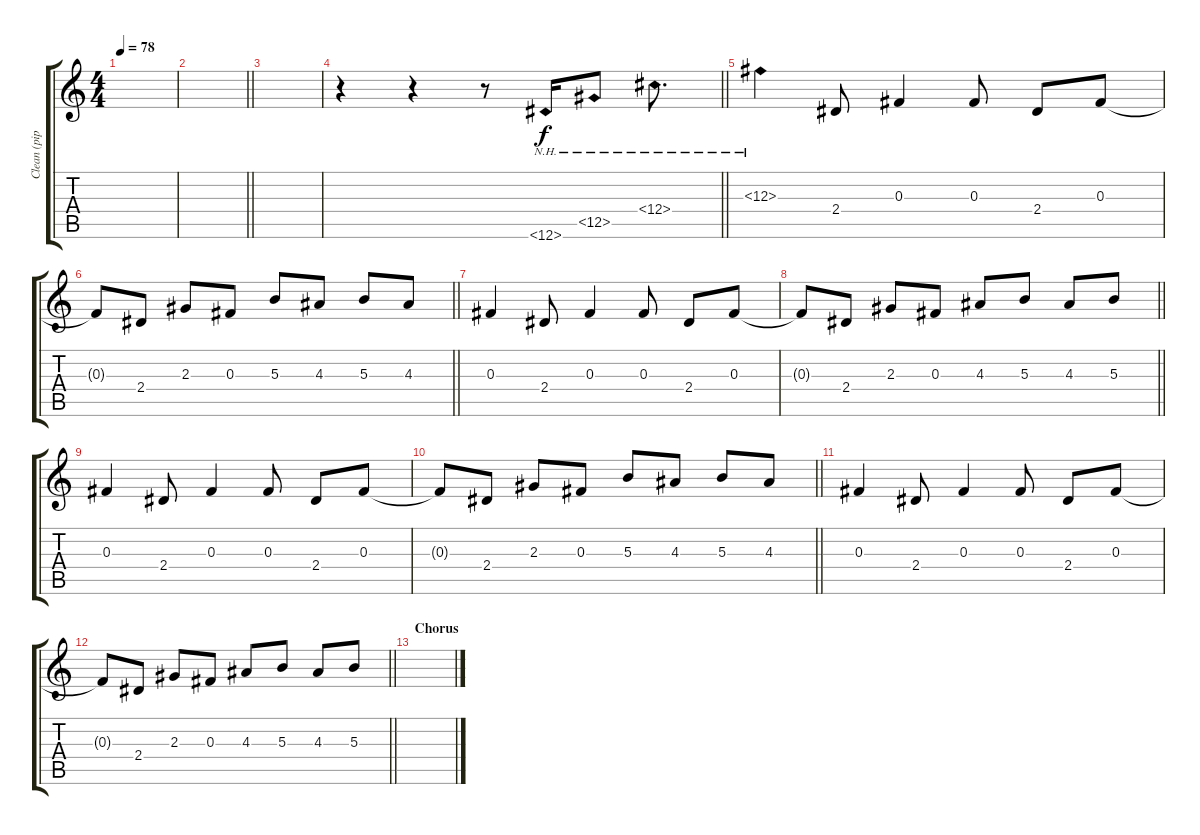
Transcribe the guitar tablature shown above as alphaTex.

\track ("Clean (pipe)" "Clean (pip") {instrument electricguitarclean}
\staff {score tabs}
\tuning (Eb4 Bb3 Gb3 Db3 Ab2 Eb2) {hide}
\ts (4 4)
\tempo 78
\clef g2
\ks c
|
\barLineRight lightlight
|
|
\barLineRight lightlight
r.4 r.4 r.8 12.6{nh}.16 12.5{nh}.8 12.4{nh}.8{d} |
12.3{nh}.4 2.4.8 0.3.4 0.3.8 2.4.8 0.3.8 |
\barLineRight lightlight
0.3{t}.8 2.4.8 2.3.8 0.3.8 5.3.8 4.3.8 5.3.8 4.3.8 |
0.3.4 2.4.8 0.3.4 0.3.8 2.4.8 0.3.8 |
\barLineRight lightlight
0.3{t}.8 2.4.8 2.3.8 0.3.8 4.3.8 5.3.8 4.3.8 5.3.8 |
0.3.4 2.4.8 0.3.4 0.3.8 2.4.8 0.3.8 |
\barLineRight lightlight
0.3{t}.8 2.4.8 2.3.8 0.3.8 5.3.8 4.3.8 5.3.8 4.3.8 |
0.3.4 2.4.8 0.3.4 0.3.8 2.4.8 0.3.8 |
\barLineRight lightlight
0.3{t}.8 2.4.8 2.3.8 0.3.8 4.3.8 5.3.8 4.3.8 5.3.8 |
\section ("" "Chorus")
